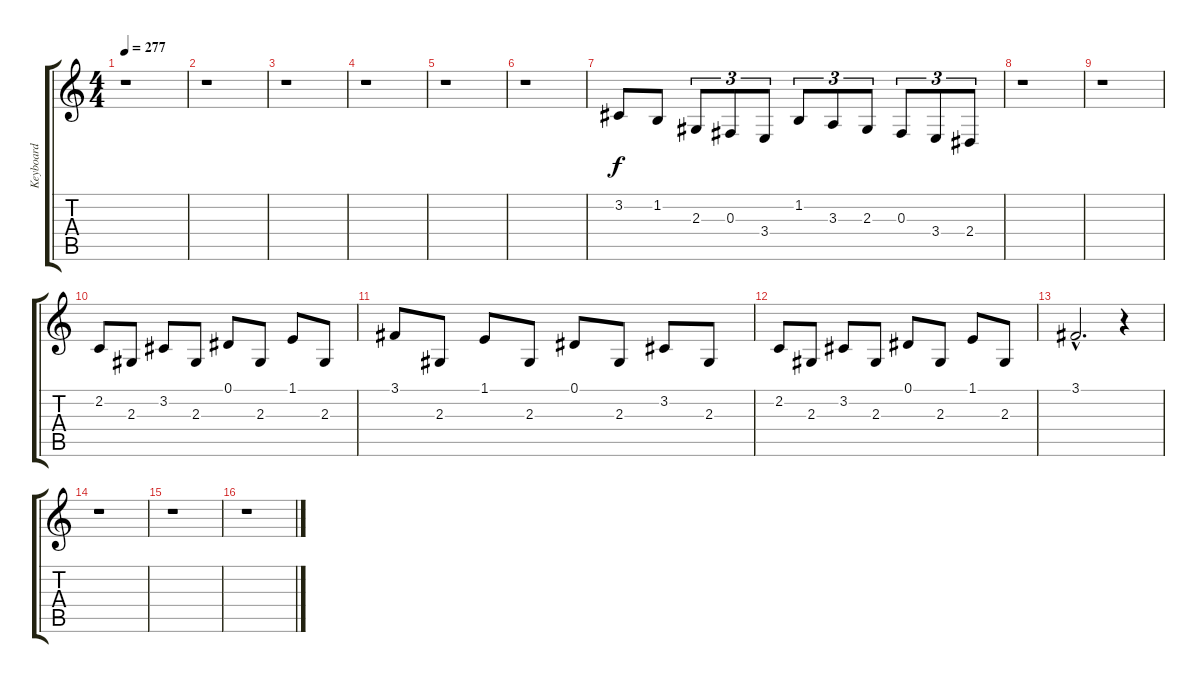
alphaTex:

\track ("Keyboard" "Keyboard") {instrument lead2sawtooth}
\staff {score tabs}
\tuning (Eb4 Bb3 Gb3 Db3 Ab2 Eb2) {hide}
\ts (4 4)
\tempo 277
\clef g2
\ks c
r.1{dy f} |
r.1 |
r.1 |
r.1 |
r.1 |
r.1 |
3.2.8 1.2.8 2.3.8{tu (3 2)} 0.3.8{tu (3 2)} 3.4.8{tu (3 2)} 1.2.8{tu (3 2)} 3.3.8{tu (3 2)} 2.3.8{tu (3 2)} 0.3.8{tu (3 2)} 3.4.8{tu (3 2)} 2.4.8{tu (3 2)} |
r.1 |
r.1 |
2.2.8 2.3.8 3.2.8 2.3.8 0.1.8 2.3.8 1.1.8 2.3.8 |
3.1.8 2.3.8 1.1.8 2.3.8 0.1.8 2.3.8 3.2.8 2.3.8 |
2.2.8 2.3.8 3.2.8 2.3.8 0.1.8 2.3.8 1.1.8 2.3.8 |
3.1{hac}.2{d} r.4 |
r.1 |
r.1 |
r.1
